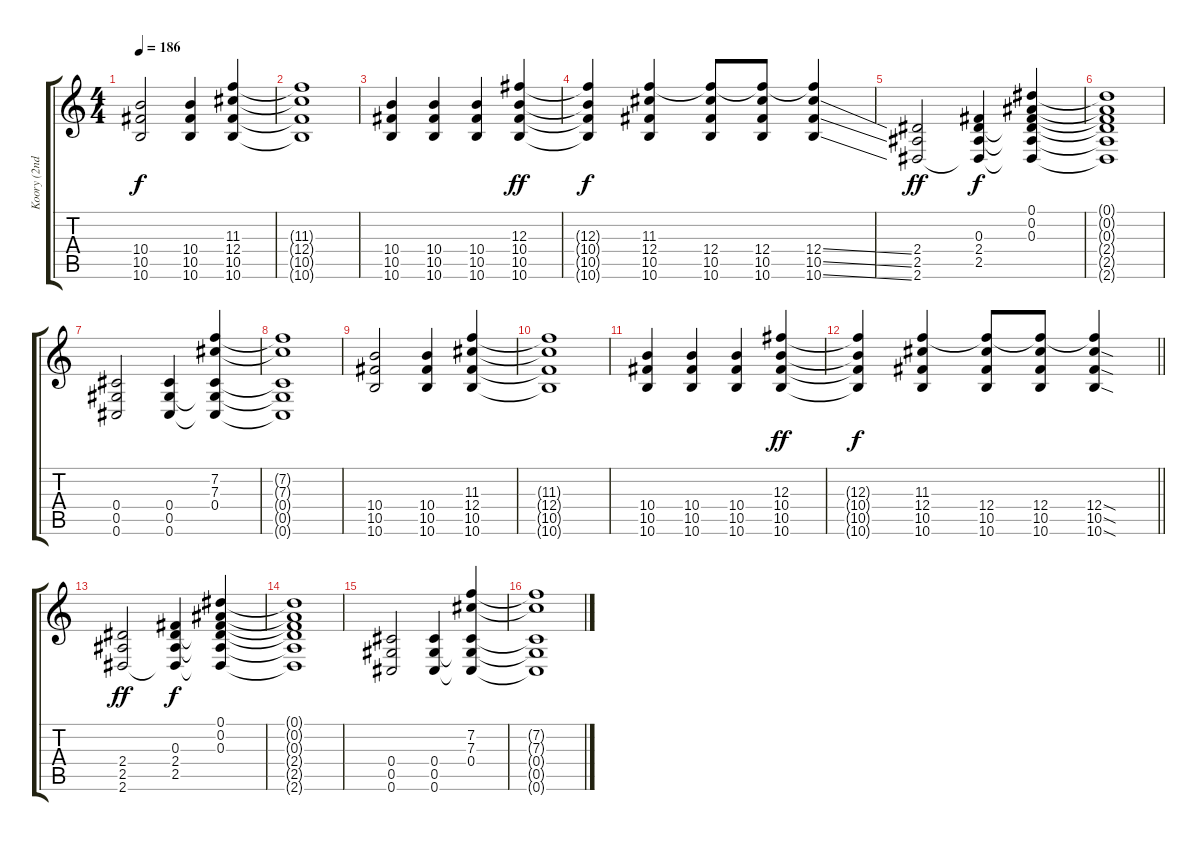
\track ("Koory (2nd Guitar)" "Koory (2nd") {instrument distortionguitar}
\staff {score tabs}
\tuning (Eb4 Bb3 Gb3 Db3 Ab2 Db2) {hide}
\ts (4 4)
\tempo 186
\clef g2
\ks c
(10.4 10.5 10.6).2{dy f} (10.4 10.5 10.6).4 (11.3 12.4 10.5 10.6).4 |
(11.3{t} 12.4{t} 10.5{t} 10.6{t}).1 |
(10.4 10.5 10.6).4 (10.4 10.5 10.6).4 (10.4 10.5 10.6).4 (12.3 10.4 10.5 10.6).4{dy ff} |
(12.3{t} 10.4{t} 10.5{t} 10.6{t}).4{dy f} (11.3 12.4 10.5 10.6).4 (11.3{t} 12.4 10.5 10.6).8 (11.3{t} 12.4 10.5 10.6).8 (11.3{t} 12.4{ss} 10.5{ss} 10.6{ss}).4 |
(2.4 2.5 2.6).2{dy ff} (0.3 2.4 2.5 2.6{t}).4{dy f} (0.1 0.2 0.3 2.4{t} 2.5{t} 2.6{t}).4 |
(0.1{t} 0.2{t} 0.3{t} 2.4{t} 2.5{t} 2.6{t}).1 |
(0.4 0.5 0.6).2 (0.4 0.5 0.6).4 (7.2 7.3 0.4 0.5{t} 0.6{t}).4 |
(7.2{t} 7.3{t} 0.4{t} 0.5{t} 0.6{t}).1 |
(10.4 10.5 10.6).2 (10.4 10.5 10.6).4 (11.3 12.4 10.5 10.6).4 |
(11.3{t} 12.4{t} 10.5{t} 10.6{t}).1 |
(10.4 10.5 10.6).4 (10.4 10.5 10.6).4 (10.4 10.5 10.6).4 (12.3 10.4 10.5 10.6).4{dy ff} |
\barLineRight lightlight
(12.3{t} 10.4{t} 10.5{t} 10.6{t}).4{dy f} (11.3 12.4 10.5 10.6).4 (11.3{t} 12.4 10.5 10.6).8 (11.3{t} 12.4 10.5 10.6).8 (11.3{t} 12.4{sod} 10.5{sod} 10.6{sod}).4 |
(2.4 2.5 2.6).2{dy ff} (0.3 2.4 2.5 2.6{t}).4{dy f} (0.1 0.2 0.3 2.4{t} 2.5{t} 2.6{t}).4 |
(0.1{t} 0.2{t} 0.3{t} 2.4{t} 2.5{t} 2.6{t}).1 |
(0.4 0.5 0.6).2 (0.4 0.5 0.6).4 (7.2 7.3 0.4 0.5{t} 0.6{t}).4 |
(7.2{t} 7.3{t} 0.4{t} 0.5{t} 0.6{t}).1
